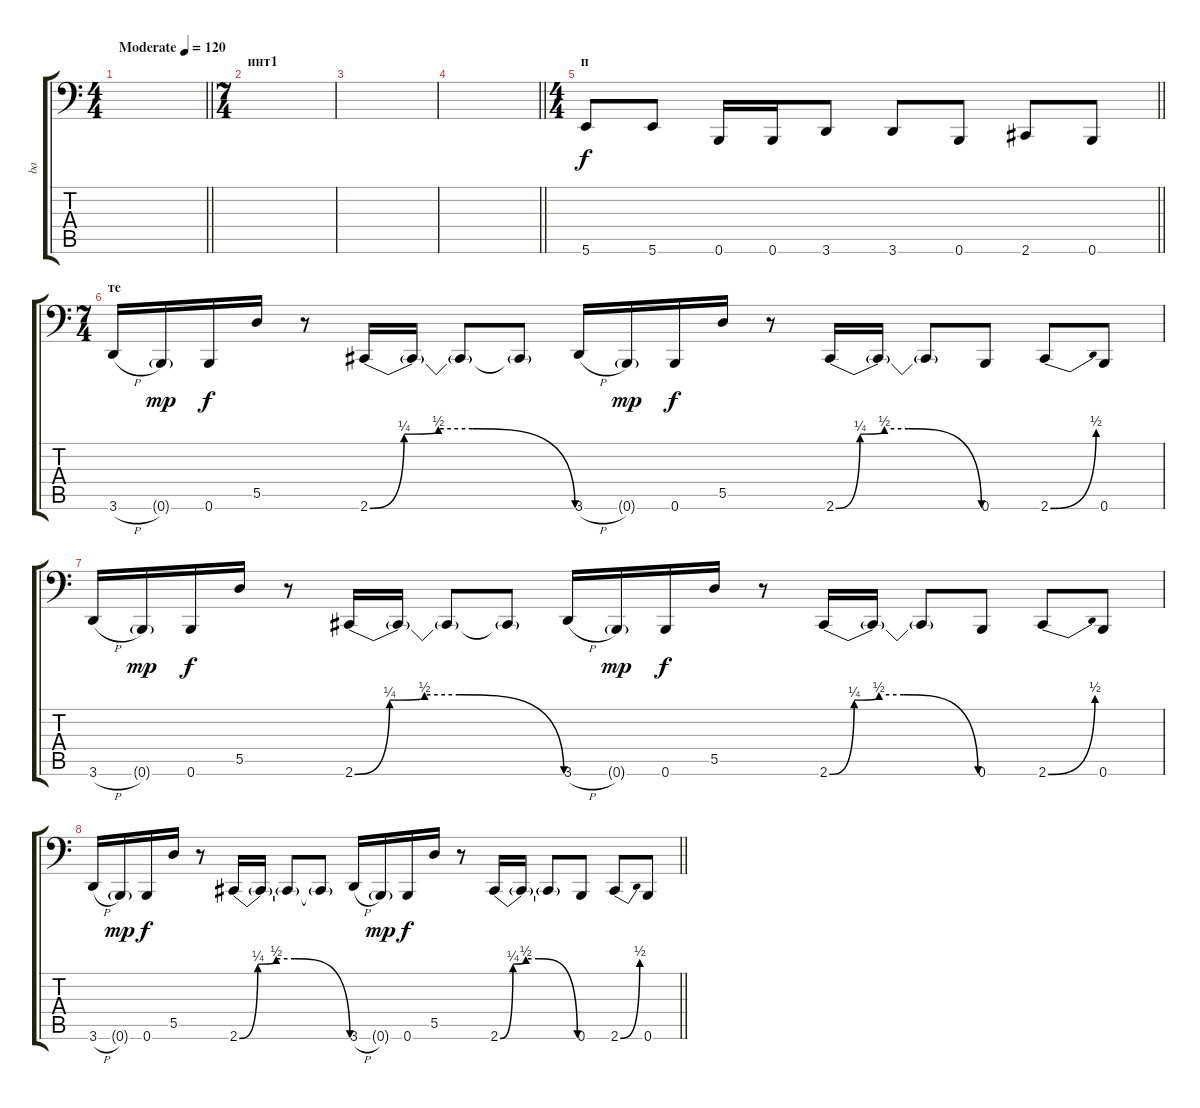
\track ("ba" "ba") {instrument electricbassfinger}
\staff {score tabs}
\tuning (E3 B2 G2 D2 A1 B0) {hide}
\ts (4 4)
\tempo (120 "Moderate")
\clef f4
\barLineRight lightlight
\ks c
|
\ts (7 4)
\section ("" "инт1")
|
|
\barLineRight lightlight
|
\ts (4 4)
\section ("" "п")
\barLineRight lightlight
5.6.8 5.6.8 0.6.16 0.6.16 3.6.8 3.6.8 0.6.8 2.6.8 0.6.8 |
\ts (7 4)
\section ("" "те")
3.6{h}.16 0.6{g}.16{dy mp} 0.6.16{dy f} 5.5.16 r.8 2.6{be (custom 0 0 10 1 20 2 30 2 60 0)}.16 2.6{t}.16 2.6{t}.8 2.6{t}.8 3.6{h}.16 0.6{g}.16{dy mp} 0.6.16{dy f} 5.5.16 r.8 2.6{be (custom 0 0 10 1 20 2 30 2 60 0)}.16 2.6{t}.16 2.6{t}.8 0.6.8 2.6{be (bend 0 0 60 2)}.8 0.6.8 |
3.6{h}.16 0.6{g}.16{dy mp} 0.6.16{dy f} 5.5.16 r.8 2.6{be (custom 0 0 10 1 20 2 30 2 60 0)}.16 2.6{t}.16 2.6{t}.8 2.6{t}.8 3.6{h}.16 0.6{g}.16{dy mp} 0.6.16{dy f} 5.5.16 r.8 2.6{be (custom 0 0 10 1 20 2 30 2 60 0)}.16 2.6{t}.16 2.6{t}.8 0.6.8 2.6{be (bend 0 0 60 2)}.8 0.6.8 |
\barLineRight lightlight
3.6{h}.16 0.6{g}.16{dy mp} 0.6.16{dy f} 5.5.16 r.8 2.6{be (custom 0 0 10 1 20 2 30 2 60 0)}.16 2.6{t}.16 2.6{t}.8 2.6{t}.8 3.6{h}.16 0.6{g}.16{dy mp} 0.6.16{dy f} 5.5.16 r.8 2.6{be (custom 0 0 10 1 20 2 30 2 60 0)}.16 2.6{t}.16 2.6{t}.8 0.6.8 2.6{be (bend 0 0 60 2)}.8 0.6.8
